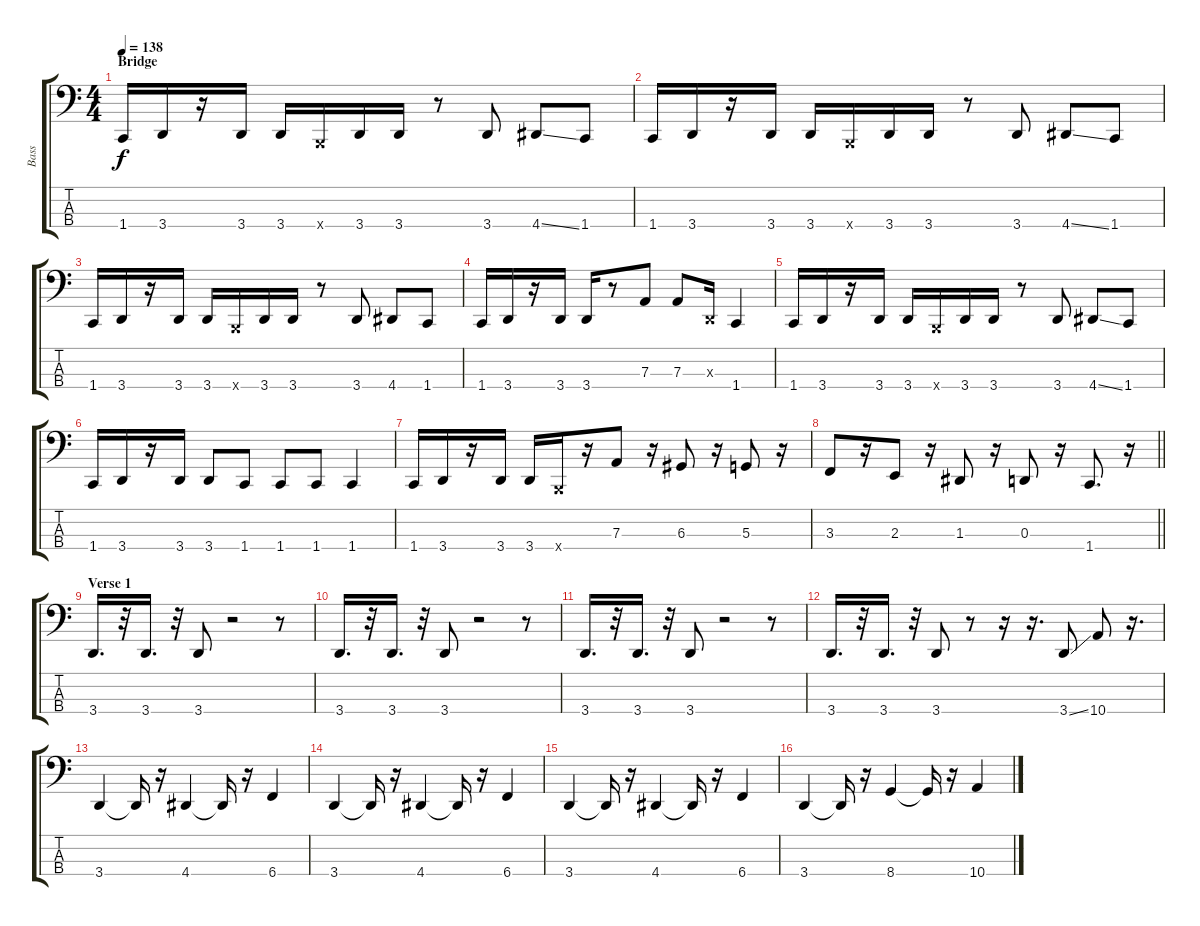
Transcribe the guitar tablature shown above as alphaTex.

\track ("Bass" "Bass") {instrument electricbasspick}
\staff {score tabs}
\tuning (C2 G1 D1 B0) {hide}
\ts (4 4)
\section ("" "Bridge")
\tempo 138
\clef f4
\ks c
1.4.16{dy f} 3.4.16 r.16 3.4.16 3.4.16 0.4{x}.16 3.4.16 3.4.16 r.8 3.4.8 4.4{ss}.8 1.4.8 |
1.4.16 3.4.16 r.16 3.4.16 3.4.16 0.4{x}.16 3.4.16 3.4.16 r.8 3.4.8 4.4{ss}.8 1.4.8 |
1.4.16 3.4.16 r.16 3.4.16 3.4.16 0.4{x}.16 3.4.16 3.4.16 r.8 3.4.8 4.4.8 1.4.8 |
1.4.16 3.4.16 r.16 3.4.16 3.4.16 r.8 7.3.8 7.3.8 0.3{x}.16 1.4.4 |
1.4.16 3.4.16 r.16 3.4.16 3.4.16 0.4{x}.16 3.4.16 3.4.16 r.8 3.4.8 4.4{ss}.8 1.4.8 |
1.4.16 3.4.16 r.16 3.4.16 3.4.8 1.4.8 1.4.8 1.4.8 1.4.4 |
1.4.16 3.4.16 r.16 3.4.16 3.4.16 0.4{x}.16 r.16 7.3.8 r.16 6.3.8 r.16 5.3.8 r.16 |
\barLineRight lightlight
3.3.8 r.16 2.3.8 r.16 1.3.8 r.16 0.3.8 r.16 1.4.8{d} r.16 |
\section ("" "Verse 1")
3.4.16{d} r.32 3.4.16{d} r.32 3.4.8 r.2 r.8 |
3.4.16{d} r.32 3.4.16{d} r.32 3.4.8 r.2 r.8 |
3.4.16{d} r.32 3.4.16{d} r.32 3.4.8 r.2 r.8 |
3.4.16{d} r.32 3.4.16{d} r.32 3.4.8 r.8 r.16 r.16{d} 3.4{ss}.8 10.4.8 r.16{d} |
3.4.4 3.4{t}.16 r.16 4.4.4 4.4{t}.16 r.16 6.4.4 |
3.4.4 3.4{t}.16 r.16 4.4.4 4.4{t}.16 r.16 6.4.4 |
3.4.4 3.4{t}.16 r.16 4.4.4 4.4{t}.16 r.16 6.4.4 |
3.4.4 3.4{t}.16 r.16 8.4.4 8.4{t}.16 r.16 10.4.4
